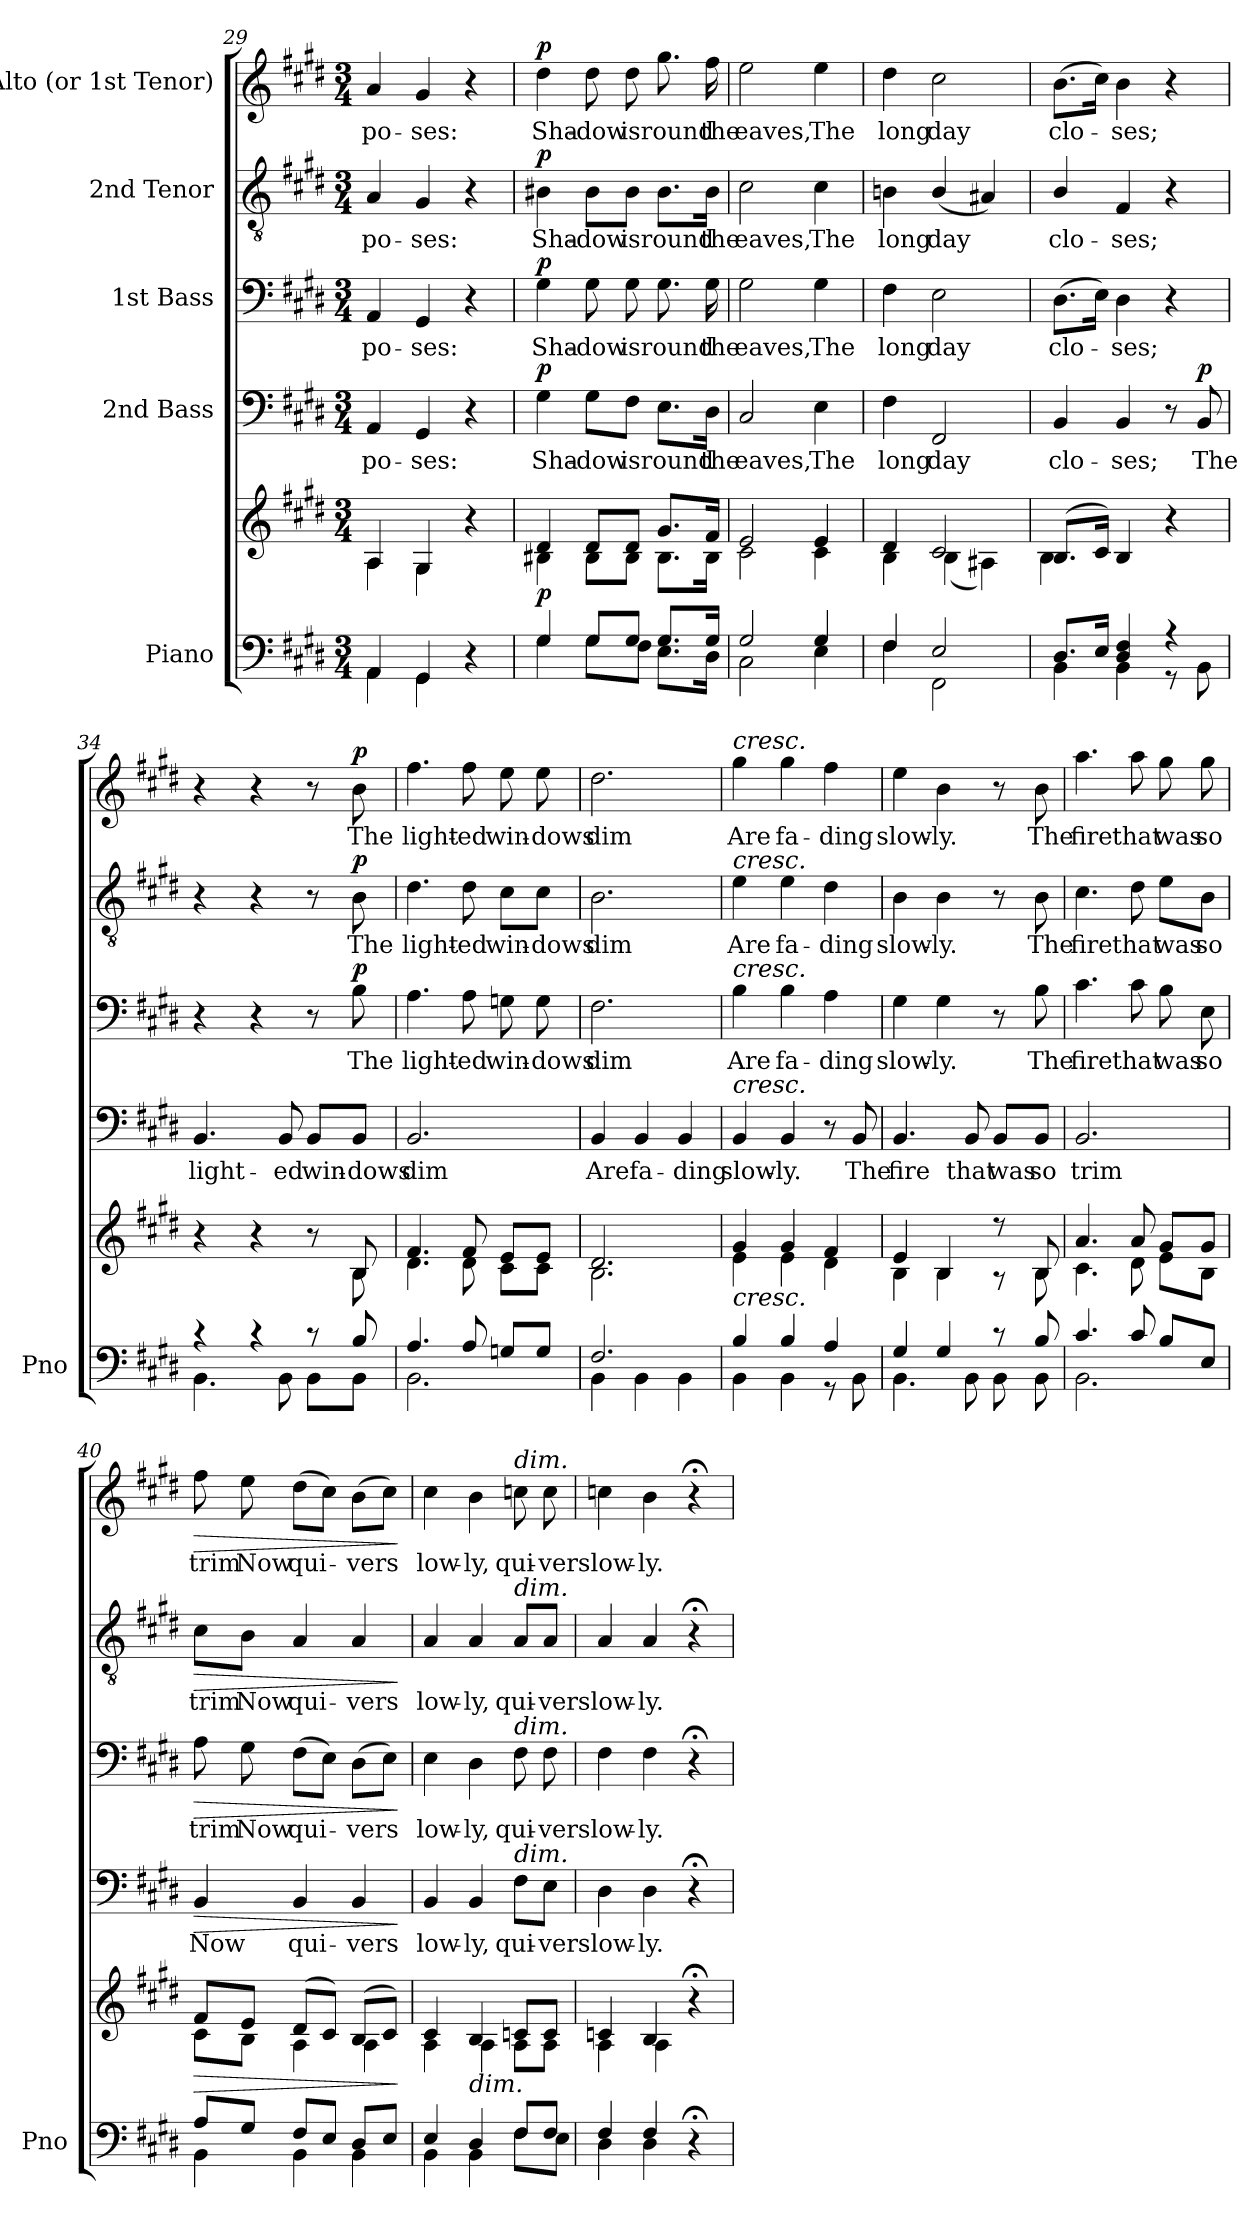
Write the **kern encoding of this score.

**kern	**kern	**dynam	**kern	**text	**dynam	**kern	**text	**dynam	**kern	**text	**dynam	**kern	**text	**dynam
*part5	*part5	*part5	*part4	*part4	*part4	*part3	*part3	*part3	*part2	*part2	*part2	*part1	*part1	*part1
*staff6	*staff5	*staff5/6	*staff4	*staff4	*staff4	*staff3	*staff3	*staff3	*staff2	*staff2	*staff2	*staff1	*staff1	*staff1
*I"Piano	*	*	*I"2nd Bass	*	*	*I"1st Bass	*	*	*I"2nd Tenor	*	*	*I"Alto (or 1st Tenor)	*	*
*I'Pno	*	*	*	*	*	*	*	*	*	*	*	*	*	*
*clefF4	*clefG2	*	*clefF4	*	*	*clefF4	*	*	*clefGv2	*	*	*clefG2	*	*
*k[f#c#g#d#]	*k[f#c#g#d#]	*	*k[f#c#g#d#]	*	*	*k[f#c#g#d#]	*	*	*k[f#c#g#d#]	*	*	*k[f#c#g#d#]	*	*
*M3/4	*M3/4	*	*M3/4	*	*	*M3/4	*	*	*M3/4	*	*	*M3/4	*	*
=29	=29	=29	=29	=29	=29	=29	=29	=29	=29	=29	=29	=29	=29	=29
*^	*^	*	*	*	*	*	*	*	*	*	*	*	*	*
4AA/	4AA\	4A/	4A\	.	4AA/	-po-	.	4AA/	-po-	.	4A/	-po-	.	4a/	-po-	.
4GG#/	4GG#\	4G#/	4G#\	.	4GG#/	-ses:	.	4GG#/	-ses:	.	4G#/	-ses:	.	4g#/	-ses:	.
4r	4ryy	4r	4ryy	.	4r	.	.	4r	.	.	4r	.	.	4r	.	.
=30	=30	=30	=30	=30	=30	=30	=30	=30	=30	=30	=30	=30	=30	=30	=30	=30
!	!	!	!	!LO:DY:a=2	!	!	!LO:DY:a	!	!	!LO:DY:a	!	!	!LO:DY:a	!	!	!LO:DY:a
4G#/	4G#\	4d#/	4B#X\	p	4G#\	Sha-	p	4G#\	Sha-	p	4B#X\	Sha-	p	4dd#\	Sha-	p
8G#/L	8G#\L	8d#/L	8B#\L	.	8G#\L	-dow	.	8G#\	-dow	.	8B#\L	-dow	.	8dd#\	-dow	.
8G#/J	8F#\J	8d#/J	8B#\J	.	8F#\J	is	.	8G#\	is	.	8B#\J	is	.	8dd#\	is	.
8.G#/L	8.E\L	8.g#/L	8.B#\L	.	8.E\L	round	.	8.G#\	round	.	8.B#\L	round	.	8.gg#\	round	.
16G#/Jk	16D#\Jk	16f#/Jk	16B#\Jk	.	16D#\Jk	the	.	16G#\	the	.	16B#\Jk	the	.	16ff#\	the	.
=31	=31	=31	=31	=31	=31	=31	=31	=31	=31	=31	=31	=31	=31	=31	=31	=31
2G#/	2C#\	2e/	2c#\	.	2C#/	eaves,	.	2G#\	eaves,	.	2c#\	eaves,	.	2ee\	eaves,	.
4G#/	4E\	4e/	4c#\	.	4E\	The	.	4G#\	The	.	4c#\	The	.	4ee\	The	.
=32	=32	=32	=32	=32	=32	=32	=32	=32	=32	=32	=32	=32	=32	=32	=32	=32
4F#/	4F#\	4d#/	4B\	.	4F#\	long	.	4F#\	long	.	4Bn\	long	.	4dd#\	long	.
2E/	2FF#\	2c#/	(4B\	.	2FF#/	day	.	2E\	day	.	(4B/	day	.	2cc#\	day	.
.	.	.	4A#X\)	.	.	.	.	.	.	.	4A#X/)	.	.	.	.	.
=33	=33	=33	=33	=33	=33	=33	=33	=33	=33	=33	=33	=33	=33	=33	=33	=33
8.D#/L	4BB\	(8.B/L	4B\	.	4BB/	clo-	.	(8.D#\L	clo-	.	4B/	clo-	.	(8.b\L	clo-	.
16E/Jk	.	16c#/Jk)	.	.	.	.	.	16E\Jk)	.	.	.	.	.	16cc#\Jk)	.	.
4D#/ 4F#/	4BB\	4B/	2ryy	.	4BB/	-ses;	.	4D#\	-ses;	.	4F#/	-ses;	.	4b\	-ses;	.
4r	8r	4r	.	.	8r	.	.	4r	.	.	4r	.	.	4r	.	.
!	!	!	!	!	!	!	!LO:DY:a	!	!	!	!	!	!	!	!	!
.	8BB\	.	.	.	8BB/	The	p	.	.	.	.	.	.	.	.	.
=34	=34	=34	=34	=34	=34	=34	=34	=34	=34	=34	=34	=34	=34	=34	=34	=34
4r	4.BB\	4r	8ryy	.	4.BB/	light-	.	4r	.	.	4r	.	.	4r	.	.
*	*	*v	*v	*	*	*	*	*	*	*	*	*	*	*	*	*
4r	.	4r	.	.	.	.	4r	.	.	4r	.	.	4r	.	.
.	8BB\	.	.	8BB/	-ed	.	.	.	.	.	.	.	.	.	.
8r	8BB\L	8r	.	8BB/L	win-	.	8r	.	.	8r	.	.	8r	.	.
*	*	*^	*	*	*	*	*	*	*	*	*	*	*	*	*
!	!	!	!	!	!	!	!	!	!	!LO:DY:a	!	!	!LO:DY:a	!	!	!LO:DY:a
8B/	8BB\J	8B/	8B\	.	8BB/J	-dows	.	8B\	The	p	8B\	The	p	8b\	The	p
=35	=35	=35	=35	=35	=35	=35	=35	=35	=35	=35	=35	=35	=35	=35	=35	=35
4.A/	2.BB\	4.f#/	4.d#\	.	2.BB/	dim	.	4.A\	light-	.	4.d#\	light-	.	4.ff#\	light-	.
8A/	.	8f#/	8d#\	.	.	.	.	8A\	-ed	.	8d#\	-ed	.	8ff#\	-ed	.
8Gn/L	.	8e/L	8c#\L	.	.	.	.	8Gn\	win-	.	8c#\L	win-	.	8ee\	win-	.
8G/J	.	8e/J	8c#\J	.	.	.	.	8G\	-dows	.	8c#\J	-dows	.	8ee\	-dows	.
=36	=36	=36	=36	=36	=36	=36	=36	=36	=36	=36	=36	=36	=36	=36	=36	=36
2.F#/	4BB\	2.d#/	2.B\	.	4BB/	Are	.	2.F#\	dim	.	2.B\	dim	.	2.dd#\	dim	.
.	4BB\	.	.	.	4BB/	fa-	.	.	.	.	.	.	.	.	.	.
.	4BB\	.	.	.	4BB/	-ding	.	.	.	.	.	.	.	.	.	.
=37	=37	=37	=37	=37	=37	=37	=37	=37	=37	=37	=37	=37	=37	=37	=37	=37
!	!	!	!	!	!	!	!	!	!	!	!	!	!	!LO:TX:a:i:t=cresc.	!	!
!	!	!	!	!	!	!	!	!	!	!	!LO:TX:a:i:t=cresc.	!	!	!	!	!
!	!	!	!	!	!	!	!	!LO:TX:a:i:t=cresc.	!	!	!	!	!	!	!	!
!	!	!	!	!	!LO:TX:a:i:t=cresc.	!	!	!	!	!	!	!	!	!	!	!
!	!	!LO:TX:b:i:t=cresc.	!	!	!	!	!	!	!	!	!	!	!	!	!	!
4B/	4BB\	4g#/	4e\	.	4BB/	slow-	.	4B\	Are	.	4e\	Are	.	4gg#\	Are	.
4B/	4BB\	4g#/	4e\	.	4BB/	-ly.	.	4B\	fa-	.	4e\	fa-	.	4gg#\	fa-	.
4A/	8r	4f#/	4d#\	.	8r	.	.	4A\	-ding	.	4d#\	-ding	.	4ff#\	-ding	.
.	8BB\	.	.	.	8BB/	The	.	.	.	.	.	.	.	.	.	.
=38	=38	=38	=38	=38	=38	=38	=38	=38	=38	=38	=38	=38	=38	=38	=38	=38
4G#/	4.BB\	4e/	4B\	.	4.BB/	fire	.	4G#\	slow-	.	4B\	slow-	.	4ee\	slow-	.
4G#/	.	4B/	4B\	.	.	.	.	4G#\	-ly.	.	4B\	-ly.	.	4b\	-ly.	.
.	8BB\	.	.	.	8BB/	that	.	.	.	.	.	.	.	.	.	.
8r	8BB\	8r	8r	.	8BB/L	was	.	8r	.	.	8r	.	.	8r	.	.
8B/	8BB\	8B/	8B\	.	8BB/J	so	.	8B\	The	.	8B\	The	.	8b\	The	.
=39	=39	=39	=39	=39	=39	=39	=39	=39	=39	=39	=39	=39	=39	=39	=39	=39
4.c#/	2.BB\	4.a/	4.c#\	.	2.BB/	trim	.	4.c#\	fire	.	4.c#\	fire	.	4.aa\	fire	.
8c#/	.	8a/	8d#\	.	.	.	.	8c#\	that	.	8d#\	that	.	8aa\	that	.
8B/L	.	8g#/L	8e\L	.	.	.	.	8B\	was	.	8e\L	was	.	8gg#\	was	.
8E/J	.	8g#/J	8B\J	.	.	.	.	8E\	so	.	8B\J	so	.	8gg#\	so	.
=40	=40	=40	=40	=40	=40	=40	=40	=40	=40	=40	=40	=40	=40	=40	=40	=40
!	!	!	!	!LO:HP:b	!	!	!LO:HP:b	!	!	!LO:HP:b	!	!	!LO:HP:b	!	!	!LO:HP:b
8A/L	4BB\	8f#/L	8c#\L	>	4BB/	Now	>	8A\	trim	>	8c#\L	trim	>	8ff#\	trim	>
8G#/J	.	8e/J	8B\J	.	.	.	.	8G#\	Now	.	8B\J	Now	.	8ee\	Now	.
8F#/L	4BB\	(8d#/L	4A\	.	4BB/	qui-	.	(8F#\L	qui-	.	4A/	qui-	.	(8dd#\L	qui-	.
8E/J	.	8c#/J)	.	.	.	.	.	8E\J)	.	.	.	.	.	8cc#\J)	.	.
8D#/L	4BB\	(8B/L	4A\	.	4BB/	-vers	.	(8D#\L	-vers	.	4A/	-vers	.	(8b\L	-vers	.
8E/J	.	8c#/J)	.	.	.	.	.	8E\J)	.	.	.	.	.	8cc#\J)	.	.
*v	*v	*	*	*	*	*	*	*	*	*	*	*	*	*	*	*
*	*v	*v	*	*	*	*	*	*	*	*	*	*	*	*	*
.	.	]	.	.	]	.	.	]	.	.	]	.	.	]
=41	=41	=41	=41	=41	=41	=41	=41	=41	=41	=41	=41	=41	=41	=41
*^	*^	*	*	*	*	*	*	*	*	*	*	*	*	*
4E/	4BB\	4c#/	4A\	.	4BB/	low-	.	4E\	low-	.	4A/	low-	.	4cc#\	low-	.
!	!	!LO:TX:b:i:t=dim.	!	!	!	!	!	!	!	!	!	!	!	!	!	!
4D#/	4BB\	4B/	4A\	.	4BB/	-ly,	.	4D#\	-ly,	.	4A/	-ly,	.	4b\	-ly,	.
!	!	!	!	!	!	!	!	!	!	!	!	!	!	!LO:TX:a:i:t=dim.	!	!
!	!	!	!	!	!	!	!	!	!	!	!LO:TX:a:i:t=dim.	!	!	!	!	!
!	!	!	!	!	!	!	!	!LO:TX:a:i:t=dim.	!	!	!	!	!	!	!	!
!	!	!	!	!	!LO:TX:a:i:t=dim.	!	!	!	!	!	!	!	!	!	!	!
8F#/L	8F#\L	8cn/L	8A\L	.	8F#\L	qui-	.	8F#\	qui-	.	8A/L	qui-	.	8ccn\	qui-	.
8F#/J	8E\J	8c/J	8A\J	.	8E\J	-vers	.	8F#\	-vers	.	8A/J	-vers	.	8cc\	-vers	.
=42	=42	=42	=42	=42	=42	=42	=42	=42	=42	=42	=42	=42	=42	=42	=42	=42
4F#/	4D#\	4cn/	4A\	.	4D#\	low-	.	4F#\	low-	.	4A/	low-	.	4ccn\	low-	.
4F#/	4D#\	4B/	4A\	.	4D#\	-ly.	.	4F#\	-ly.	.	4A/	-ly.	.	4b\	-ly.	.
4r;<	4ryy	4r;<	4ryy	.	4r;<	.	.	4r;<	.	.	4r;<	.	.	4r;<	.	.
*v	*v	*	*	*	*	*	*	*	*	*	*	*	*	*	*	*
*	*v	*v	*	*	*	*	*	*	*	*	*	*	*	*	*
=	=	=	=	=	=	=	=	=	=	=	=	=	=	=
*-	*-	*-	*-	*-	*-	*-	*-	*-	*-	*-	*-	*-	*-	*-
